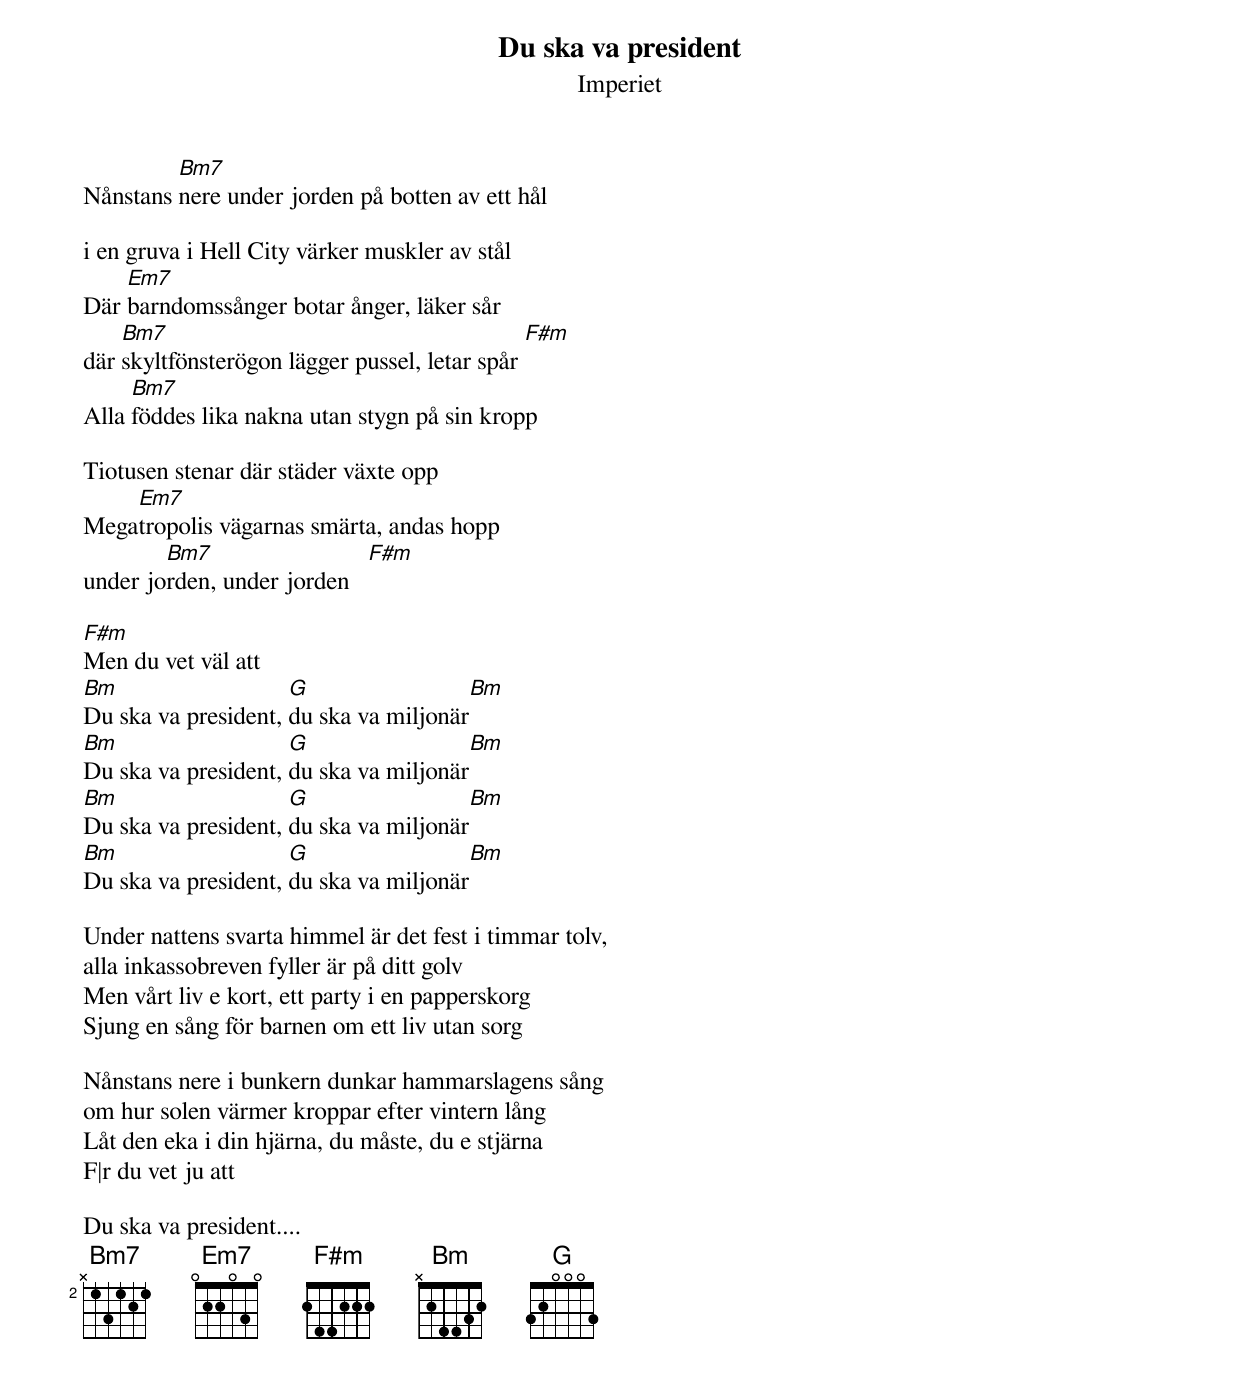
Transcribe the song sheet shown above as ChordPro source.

{t:Du ska va president}
{st:Imperiet}

Nånstans [Bm7]nere under jorden på botten av ett hål

i en gruva i Hell City värker muskler av stål
Där [Em7]barndomssånger botar ånger, läker sår
där [Bm7]skyltfönsterögon lägger pussel, letar spår [F#m]
Alla [Bm7]föddes lika nakna utan stygn på sin kropp

Tiotusen stenar där städer växte opp
Mega[Em7]tropolis vägarnas smärta, andas hopp
under jo[Bm7]rden, under jorden   [F#m]

[F#m]Men du vet väl att
[Bm]Du ska va president, [G]du ska va miljonär[Bm]
[Bm]Du ska va president, [G]du ska va miljonär[Bm]
[Bm]Du ska va president, [G]du ska va miljonär[Bm]
[Bm]Du ska va president, [G]du ska va miljonär[Bm]

Under nattens svarta himmel är det fest i timmar tolv,
alla inkassobreven fyller är på ditt golv
Men vårt liv e kort, ett party i en papperskorg
Sjung en sång för barnen om ett liv utan sorg

Nånstans nere i bunkern dunkar hammarslagens sång
om hur solen värmer kroppar efter vintern lång
Låt den eka i din hjärna, du måste, du e stjärna
F|r du vet ju att

Du ska va president....
